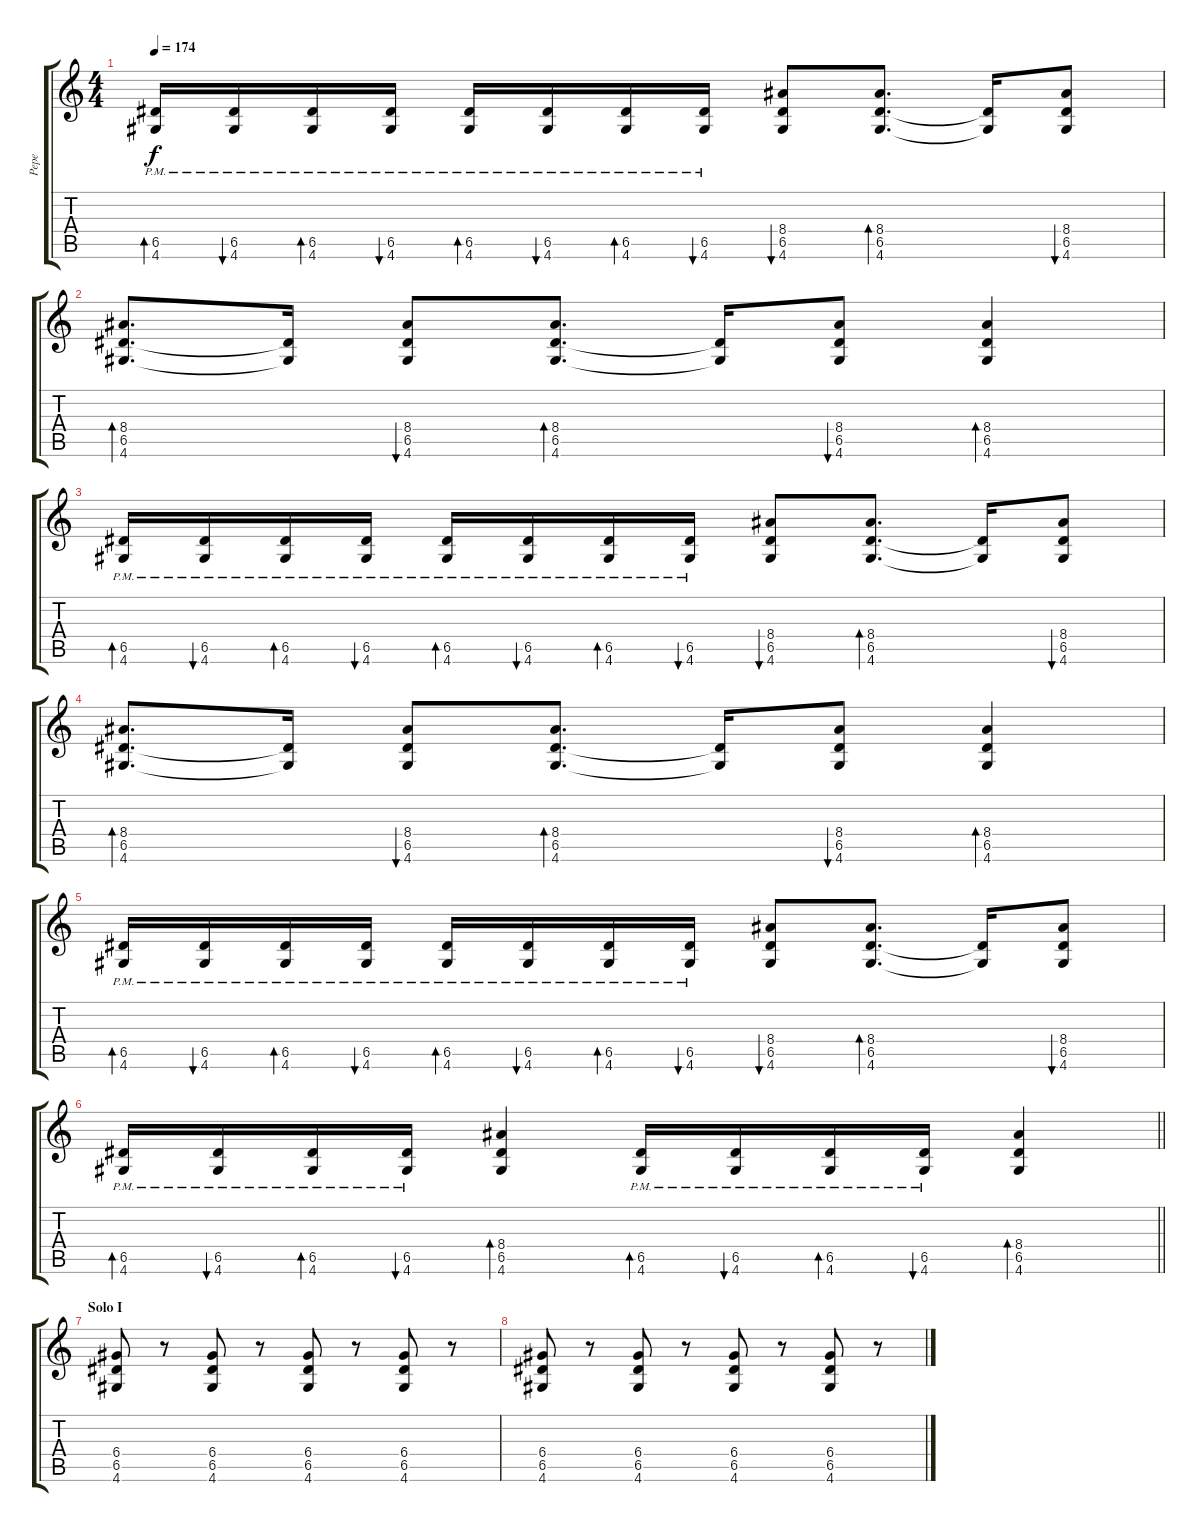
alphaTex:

\track ("Pepe" "Pepe") {instrument distortionguitar}
\staff {score tabs}
\tuning (E4 B3 G3 D3 A2 E2) {hide}
\ts (4 4)
\tempo 174
\clef g2
\ks c
(6.5{pm} 4.6{pm}).16{bd 60 dy f} (6.5{pm} 4.6{pm}).16{bu 60} (6.5{pm} 4.6{pm}).16{bd 60} (6.5{pm} 4.6{pm}).16{bu 60} (6.5{pm} 4.6{pm}).16{bd 60} (6.5{pm} 4.6{pm}).16{bu 60} (6.5{pm} 4.6{pm}).16{bd 60} (6.5{pm} 4.6{pm}).16{bu 60} (8.4 6.5 4.6).8{bu 120} (8.4 6.5 4.6).8{d bd 120} (6.5{t} 4.6{t}).16 (8.4 6.5 4.6).8{bu 120} |
(8.4 6.5 4.6).8{d bd 120} (6.5{t} 4.6{t}).16 (8.4 6.5 4.6).8{bu 120} (8.4 6.5 4.6).8{d bd 120} (6.5{t} 4.6{t}).16 (8.4 6.5 4.6).8{bu 120} (8.4 6.5 4.6).4{bd 120} |
(6.5{pm} 4.6{pm}).16{bd 60} (6.5{pm} 4.6{pm}).16{bu 60} (6.5{pm} 4.6{pm}).16{bd 60} (6.5{pm} 4.6{pm}).16{bu 60} (6.5{pm} 4.6{pm}).16{bd 60} (6.5{pm} 4.6{pm}).16{bu 60} (6.5{pm} 4.6{pm}).16{bd 60} (6.5{pm} 4.6{pm}).16{bu 60} (8.4 6.5 4.6).8{bu 120} (8.4 6.5 4.6).8{d bd 120} (6.5{t} 4.6{t}).16 (8.4 6.5 4.6).8{bu 120} |
(8.4 6.5 4.6).8{d bd 120} (6.5{t} 4.6{t}).16 (8.4 6.5 4.6).8{bu 120} (8.4 6.5 4.6).8{d bd 120} (6.5{t} 4.6{t}).16 (8.4 6.5 4.6).8{bu 120} (8.4 6.5 4.6).4{bd 120} |
(6.5{pm} 4.6{pm}).16{bd 60} (6.5{pm} 4.6{pm}).16{bu 60} (6.5{pm} 4.6{pm}).16{bd 60} (6.5{pm} 4.6{pm}).16{bu 60} (6.5{pm} 4.6{pm}).16{bd 60} (6.5{pm} 4.6{pm}).16{bu 60} (6.5{pm} 4.6{pm}).16{bd 60} (6.5{pm} 4.6{pm}).16{bu 60} (8.4 6.5 4.6).8{bu 120} (8.4 6.5 4.6).8{d bd 120} (6.5{t} 4.6{t}).16 (8.4 6.5 4.6).8{bu 120} |
\barLineRight lightlight
(6.5{pm} 4.6{pm}).16{bd 60} (6.5{pm} 4.6{pm}).16{bu 60} (6.5{pm} 4.6{pm}).16{bd 60} (6.5{pm} 4.6{pm}).16{bu 60} (8.4 6.5 4.6).4{bd 120} (6.5{pm} 4.6{pm}).16{bd 60} (6.5{pm} 4.6{pm}).16{bu 60} (6.5{pm} 4.6{pm}).16{bd 60} (6.5{pm} 4.6{pm}).16{bu 60} (8.4 6.5 4.6).4{bd 120} |
\section ("" "Solo I")
(6.4 6.5 4.6).8{volume 11 instrument distortionguitar} r.8 (6.4 6.5 4.6).8 r.8 (6.4 6.5 4.6).8 r.8 (6.4 6.5 4.6).8 r.8 |
(6.4 6.5 4.6).8 r.8 (6.4 6.5 4.6).8 r.8 (6.4 6.5 4.6).8 r.8 (6.4 6.5 4.6).8 r.8
